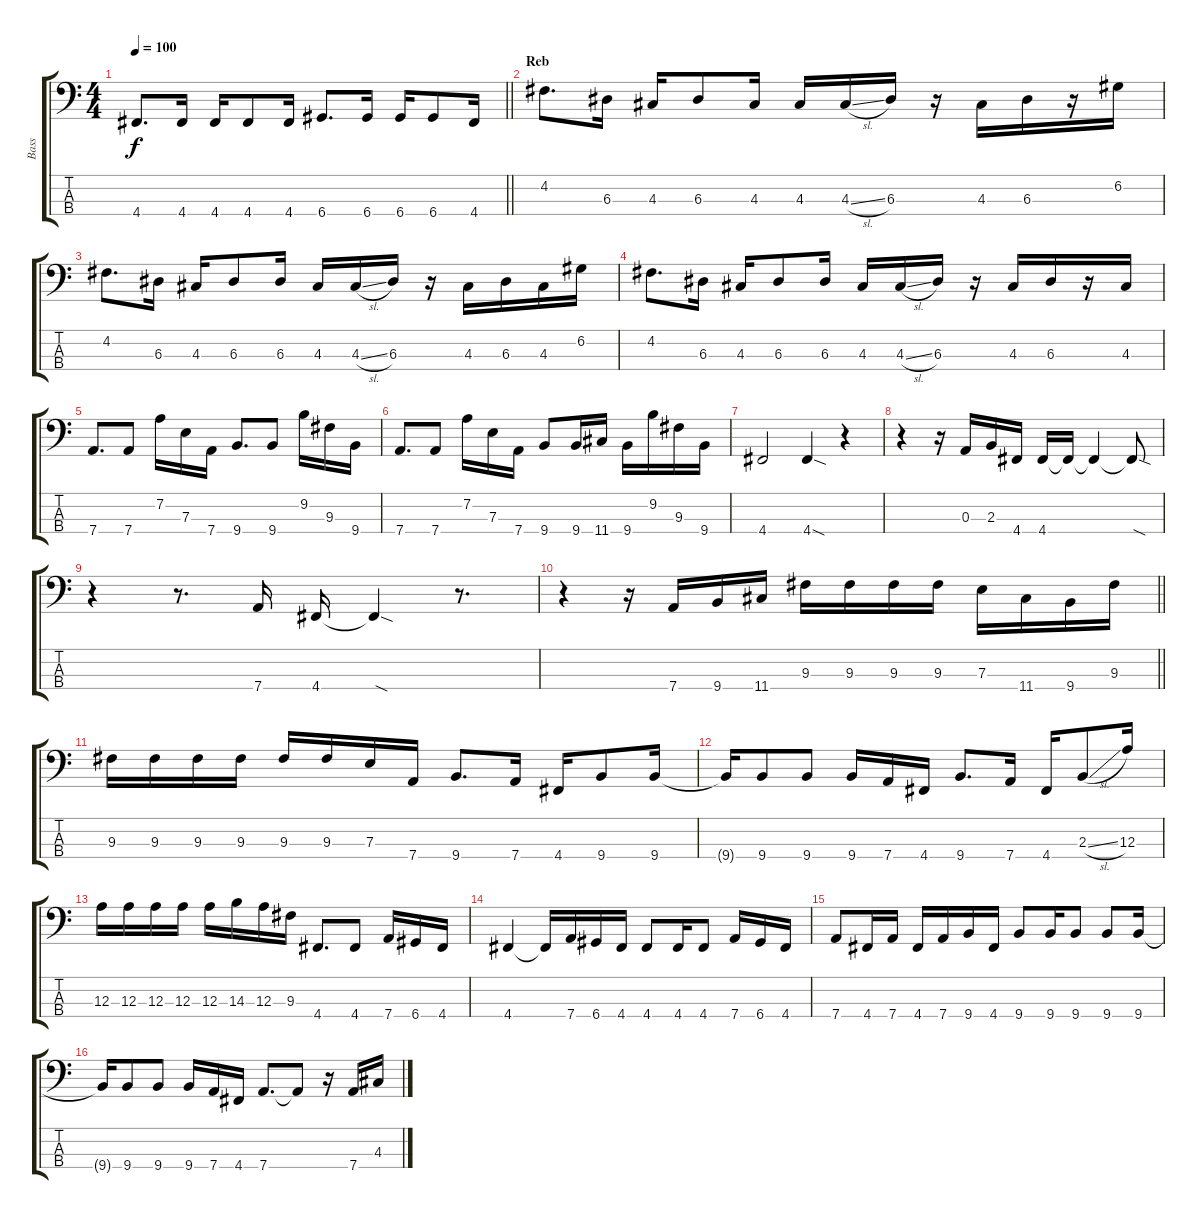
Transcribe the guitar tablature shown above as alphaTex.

\track ("Bass" "Bass") {instrument electricbasspick}
\staff {score tabs}
\tuning (G2 D2 A1 D1) {hide}
\ts (4 4)
\tempo 100
\clef f4
\barLineRight lightlight
\ks c
4.4.8{d dy f} 4.4.16 4.4.16 4.4.8 4.4.16 6.4.8{d} 6.4.16 6.4.16 6.4.8 4.4.16 |
\section ("" "Reb")
4.2.8{d} 6.3.16 4.3.16 6.3.8 4.3.16 4.3.16 4.3{sl}.16 6.3.16 r.16 4.3.16 6.3.16 r.16 6.2.16 |
4.2.8{d} 6.3.16 4.3.16 6.3.8 6.3.16 4.3.16 4.3{sl}.16 6.3.16 r.16 4.3.16 6.3.16 4.3.16 6.2.16 |
4.2.8{d} 6.3.16 4.3.16 6.3.8 6.3.16 4.3.16 4.3{sl}.16 6.3.16 r.16 4.3.16 6.3.16 r.16 4.3.16 |
7.4.8{d} 7.4.8 7.2.16 7.3.16 7.4.16 9.4.8{d} 9.4.8 9.2.16 9.3.16 9.4.16 |
7.4.8{d} 7.4.8 7.2.16 7.3.16 7.4.16 9.4.8 9.4.16 11.4.16 9.4.16 9.2.16 9.3.16 9.4.16 |
4.4.2 4.4{sod}.4 r.4 |
r.4 r.16 0.3.16 2.3.16 4.4.16 4.4.16 4.4{t}.16 4.4{t}.4 4.4{sod t}.8 |
r.4 r.8{d} 7.4.16 4.4.16 4.4{sod t}.4 r.8{d} |
\barLineRight lightlight
r.4 r.16 7.4.16 9.4.16 11.4.16 9.3.16 9.3.16 9.3.16 9.3.16 7.3.16 11.4.16 9.4.16 9.3.16 |
\section ("" "")
9.3.16 9.3.16 9.3.16 9.3.16 9.3.16 9.3.16 7.3.16 7.4.16 9.4.8{d} 7.4.16 4.4.16 9.4.8 9.4.16 |
9.4{t}.16 9.4.8 9.4.8 9.4.16 7.4.16 4.4.16 9.4.8{d} 7.4.16 4.4.16 2.3{sl}.8 12.3.16 |
12.3.16 12.3.16 12.3.16 12.3.16 12.3.16 14.3.16 12.3.16 9.3.16 4.4.8{d} 4.4.8 7.4.16 6.4.16 4.4.16 |
4.4.4 4.4{t}.16 7.4.16 6.4.16 4.4.16 4.4.8 4.4.16 4.4.8 7.4.16 6.4.16 4.4.16 |
7.4.8 4.4.16 7.4.16 4.4.16 7.4.16 9.4.16 4.4.16 9.4.8 9.4.16 9.4.8 9.4.8 9.4.16 |
9.4{t}.16 9.4.8 9.4.8 9.4.16 7.4.16 4.4.16 7.4.8{d} 7.4{t}.8 r.16 7.4.16 4.3.16
